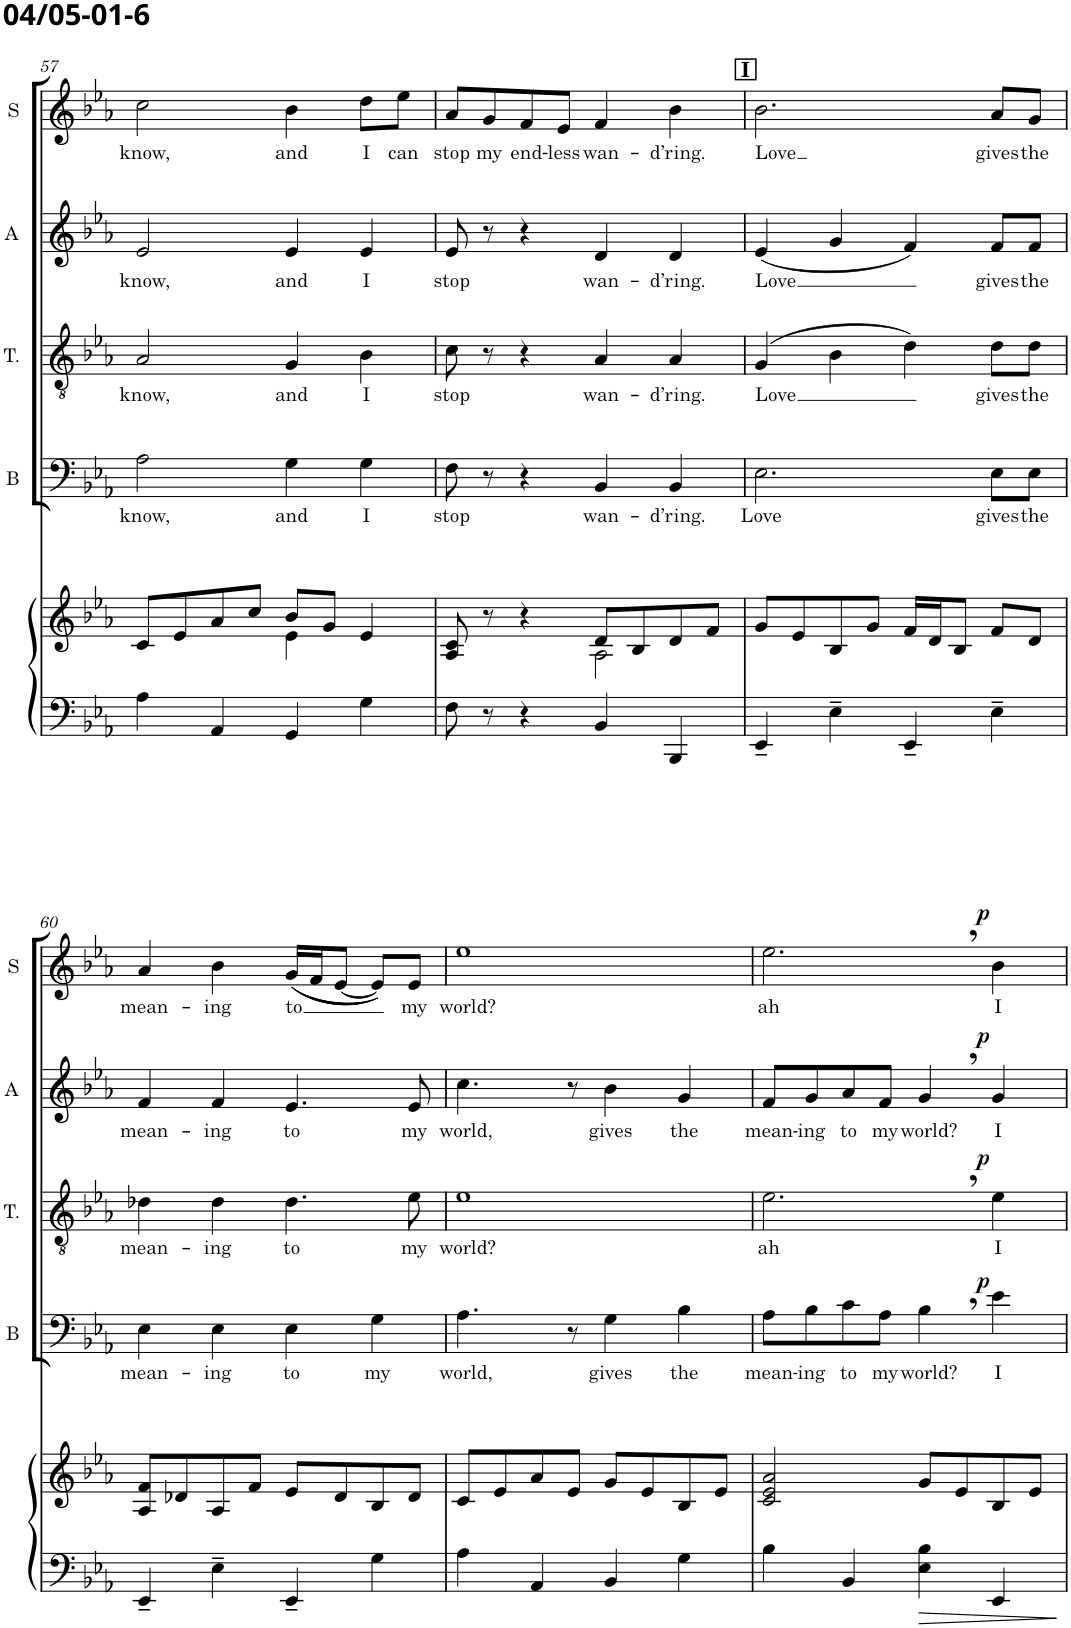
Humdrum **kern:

**kern	**kern	**kern	**text	**dynam	**kern	**text	**dynam	**kern	**text	**dynam	**kern	**text	**dynam
*part5	*part5	*part4	*part4	*part4	*part3	*part3	*part3	*part2	*part2	*part2	*part1	*part1	*part1
*staff6	*staff5	*staff4	*staff4	*staff4	*staff3	*staff3	*staff3	*staff2	*staff2	*staff2	*staff1	*staff1	*staff1
*I"Piano	*	*I"Bas	*	*	*I"Tenor	*	*	*I"Alt	*	*	*I"Sopraan	*	*
*I'Pno	*	*I'B	*	*	*I'T.	*	*	*I'A	*	*	*I'S	*	*
!!LO:PB:g=z
*clefF4	*clefG2	*clefF4	*	*	*clefGv2	*	*	*clefG2	*	*	*clefG2	*	*
*k[b-e-a-]	*k[b-e-a-]	*k[b-e-a-]	*	*	*k[b-e-a-]	*	*	*k[b-e-a-]	*	*	*k[b-e-a-]	*	*
*M4/4	*M4/4	*M4/4	*	*	*M4/4	*	*	*M4/4	*	*	*M4/4	*	*
=57	=57	=57	=57	=57	=57	=57	=57	=57	=57	=57	=57	=57	=57
*	*^	*	*	*	*	*	*	*	*	*	*	*	*
!	!	!	!	!LO:LY:b	!	!	!LO:LY:b	!	!	!LO:LY:b	!	!	!LO:LY:b	!
4A-\	8c/L	2ryy	2A-\	know,	.	2A-/	know,	.	2e-/	know,	.	2cc\	know,	.
.	8e-/	.	.	.	.	.	.	.	.	.	.	.	.	.
4AA-/	8a-/	.	.	.	.	.	.	.	.	.	.	.	.	.
.	8cc/J	.	.	.	.	.	.	.	.	.	.	.	.	.
!	!	!	!	!LO:LY:b	!	!	!LO:LY:b	!	!	!LO:LY:b	!	!	!LO:LY:b	!
4GG/	8b-/L	4e-\	4G\	and	.	4G/	and	.	4e-/	and	.	4b-\	and	.
.	8g/J	.	.	.	.	.	.	.	.	.	.	.	.	.
!	!	!	!	!LO:LY:b	!	!	!LO:LY:b	!	!	!LO:LY:b	!	!	!LO:LY:b	!
4G\	4e-/	4ryy	4G\	I	.	4B-\	I	.	4e-/	I	.	8dd\L	I	.
!	!	!	!	!	!	!	!	!	!	!	!	!	!LO:LY:b	!
.	.	.	.	.	.	.	.	.	.	.	.	8ee-\J	can	.
=58	=58	=58	=58	=58	=58	=58	=58	=58	=58	=58	=58	=58	=58	=58
!	!	!	!	!LO:LY:b	!	!	!LO:LY:b	!	!	!LO:LY:b	!	!	!LO:LY:b	!
8F\	8A-/ 8c/	2ryy	8F\	stop	.	8c\	stop	.	8e-/	stop	.	8a-/L	stop	.
!	!	!	!	!	!	!	!	!	!	!	!	!	!LO:LY:b	!
8r	8r	.	8r	.	.	8r	.	.	8r	.	.	8g/	my	.
!	!	!	!	!	!	!	!	!	!	!	!	!	!LO:LY:b	!
4r	4r	.	4r	.	.	4r	.	.	4r	.	.	8f/	end-	.
!	!	!	!	!	!	!	!	!	!	!	!	!	!LO:LY:b	!
.	.	.	.	.	.	.	.	.	.	.	.	8e-/J	-less	.
!	!	!	!	!LO:LY:b	!	!	!LO:LY:b	!	!	!LO:LY:b	!	!	!LO:LY:b	!
4BB-/	8d/L	2A-\	4BB-/	wan-	.	4A-/	wan-	.	4d/	wan-	.	4f/	wan-	.
.	8B-/	.	.	.	.	.	.	.	.	.	.	.	.	.
!	!	!	!	!LO:LY:b	!	!	!LO:LY:b	!	!	!LO:LY:b	!	!	!LO:LY:b	!
4BBB-/	8d/	.	4BB-/	-d’ring.	.	4A-/	-d’ring.	.	4d/	-d’ring.	.	4b-\	-d’ring.	.
.	8f/J	.	.	.	.	.	.	.	.	.	.	.	.	.
*	*v	*v	*	*	*	*	*	*	*	*	*	*	*	*
!!LO:REH:place=s1:a:B:cj:fs=11:t=I
=59	=59	=59	=59	=59	=59	=59	=59	=59	=59	=59	=59	=59	=59
!	!	!	!LO:LY:b	!	!	!LO:LY:b	!	!	!LO:LY:b	!	!	!LO:LY:b	!
4EE-~/	8g/L	2.E-\	Love	.	(4G/	Love	.	(4e-/	Love	.	2.b-\	Love	.
.	8e-/	.	.	.	.	.	.	.	.	.	.	.	.
4E-~\	8B-/	.	.	.	4B-\	.	.	4g/	.	.	.	.	.
.	8g/J	.	.	.	.	.	.	.	.	.	.	.	.
4EE-~/	16f/LL	.	.	.	4d\)	.	.	4f/)	.	.	.	.	.
.	16d/J	.	.	.	.	.	.	.	.	.	.	.	.
.	8B-/J	.	.	.	.	.	.	.	.	.	.	.	.
!	!	!	!LO:LY:b	!	!	!LO:LY:b	!	!	!LO:LY:b	!	!	!LO:LY:b	!
4E-~\	8f/L	8E-\L	gives	.	8d\L	gives	.	8f/L	gives	.	8a-/L	gives	.
!	!	!	!LO:LY:b	!	!	!LO:LY:b	!	!	!LO:LY:b	!	!	!LO:LY:b	!
.	8d/J	8E-\J	the	.	8d\J	the	.	8f/J	the	.	8g/J	the	.
!!LO:LB:g=z
=60	=60	=60	=60	=60	=60	=60	=60	=60	=60	=60	=60	=60	=60
!	!	!	!LO:LY:b	!	!	!LO:LY:b	!	!	!LO:LY:b	!	!	!LO:LY:b	!
4EE-~/	8A-/ 8f/L	4E-\	mean-	.	4d-X\	mean-	.	4f/	mean-	.	4a-/	mean-	.
.	8d-X/	.	.	.	.	.	.	.	.	.	.	.	.
!	!	!	!LO:LY:b	!	!	!LO:LY:b	!	!	!LO:LY:b	!	!	!LO:LY:b	!
4E-~\	8A-/	4E-\	-ing	.	4d-\	-ing	.	4f/	-ing	.	4b-\	-ing	.
.	8f/J	.	.	.	.	.	.	.	.	.	.	.	.
!	!	!	!LO:LY:b	!	!	!LO:LY:b	!	!	!LO:LY:b	!	!	!LO:LY:b	!
4EE-~/	8e-/L	4E-\	to	.	4.d-\	to	.	4.e-/	to	.	((16g/LL	to	.
.	.	.	.	.	.	.	.	.	.	.	16f/J	.	.
.	8d-/	.	.	.	.	.	.	.	.	.	[8e-/J	.	.
!	!	!	!LO:LY:b	!	!	!	!	!	!	!	!	!	!
4G\	8B-/	4G\	my	.	.	.	.	.	.	.	8e-/L]))	.	.
!	!	!	!	!	!	!LO:LY:b	!	!	!LO:LY:b	!	!	!LO:LY:b	!
.	8d-/J	.	.	.	8e-\	my	.	8e-/	my	.	8e-/J	my	.
=61	=61	=61	=61	=61	=61	=61	=61	=61	=61	=61	=61	=61	=61
!	!	!	!LO:LY:b	!	!	!LO:LY:b	!	!	!LO:LY:b	!	!	!LO:LY:b	!
4A-\	8c/L	4.A-\	world,	.	1e-	world?	.	4.cc\	world,	.	1ee-	world?	.
.	8e-/	.	.	.	.	.	.	.	.	.	.	.	.
4AA-/	8a-/	.	.	.	.	.	.	.	.	.	.	.	.
.	8e-/J	8r	.	.	.	.	.	8r	.	.	.	.	.
!	!	!	!LO:LY:b	!	!	!	!	!	!LO:LY:b	!	!	!	!
4BB-/	8g/L	4G\	gives	.	.	.	.	4b-\	gives	.	.	.	.
.	8e-/	.	.	.	.	.	.	.	.	.	.	.	.
!	!	!	!LO:LY:b	!	!	!	!	!	!LO:LY:b	!	!	!	!
4G\	8B-/	4B-\	the	.	.	.	.	4g/	the	.	.	.	.
.	8e-/J	.	.	.	.	.	.	.	.	.	.	.	.
=62	=62	=62	=62	=62	=62	=62	=62	=62	=62	=62	=62	=62	=62
!	!	!	!LO:LY:b	!	!	!LO:LY:b	!	!	!LO:LY:b	!	!	!LO:LY:b	!
4B-\	2c/ 2e-/ 2a-/	8A-\L	mean-	.	2.e-,\	ah	.	8f/L	mean-	.	2.ee-,\	ah	.
!	!	!	!LO:LY:b	!	!	!	!	!	!LO:LY:b	!	!	!	!
.	.	8B-\	-ing	.	.	.	.	8g/	-ing	.	.	.	.
!	!	!	!LO:LY:b	!	!	!	!	!	!LO:LY:b	!	!	!	!
4BB-/	.	8c\	to	.	.	.	.	8a-/	to	.	.	.	.
!	!	!	!LO:LY:b	!	!	!	!	!	!LO:LY:b	!	!	!	!
.	.	8A-\J	my	.	.	.	.	8f/J	my	.	.	.	.
!	!	!	!LO:LY:b	!	!	!	!	!	!LO:LY:b	!	!	!	!
4E-\ 4B-\	8g/L	4B-,\	world?	.	.	.	.	4g,/	world?	.	.	.	.
.	8e-/	.	.	.	.	.	.	.	.	.	.	.	.
!	!	!	!LO:LY:b	!LO:DY:a	!	!LO:LY:b	!LO:DY:a	!	!LO:LY:b	!LO:DY:a	!	!LO:LY:b	!LO:DY:a
4EE-/	8B-/	4e-\	I	p	4e-\	I	p	4g/	I	p	4b-\	I	p
.	8e-/J	.	.	.	.	.	.	.	.	.	.	.	.
=	=	=	=	=	=	=	=	=	=	=	=	=	=
*-	*-	*-	*-	*-	*-	*-	*-	*-	*-	*-	*-	*-	*-
